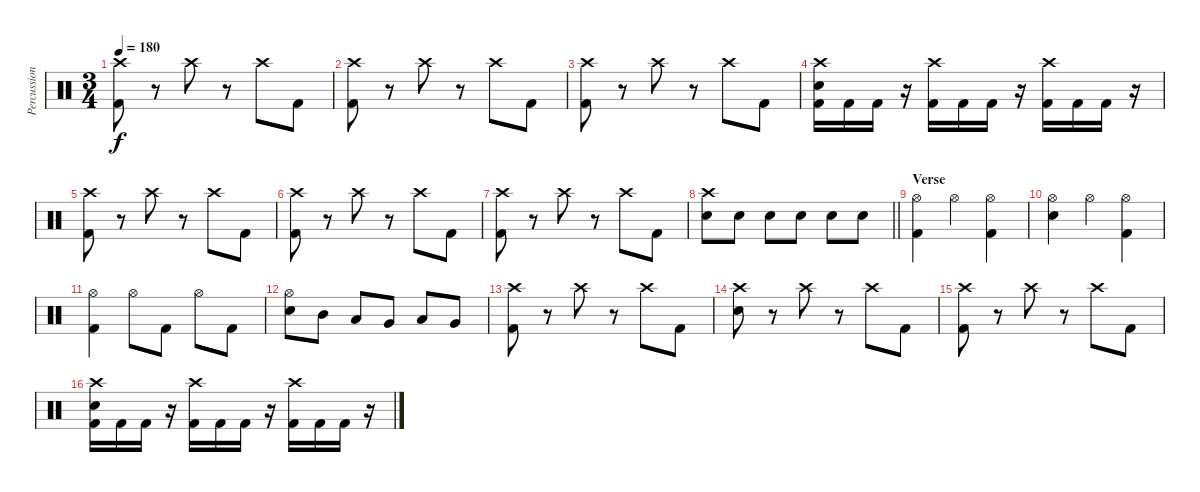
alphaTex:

\track ("Percussion" "Percussion") {instrument percussion}
\staff {score}
\articulation defaults
\ts (3 4)
\tempo 180
\clef neutral
\ks c
("Crash high (hit)" "Kick (hit) 2").8{dy f} r.8 "Crash high (hit)".8 r.8 "Crash high (hit)".8 "Kick (hit) 2".8 |
("Crash high (hit)" "Kick (hit) 2").8 r.8 "Crash high (hit)".8 r.8 "Crash high (hit)".8 "Kick (hit) 2".8 |
("Crash high (hit)" "Kick (hit) 2").8 r.8 "Crash high (hit)".8 r.8 "Crash high (hit)".8 "Kick (hit) 2".8 |
("Crash high (hit)" "Snare (hit) 2" "Kick (hit) 2").16 "Kick (hit) 2".16 "Kick (hit) 2".16 r.16 ("Crash high (hit)" "Kick (hit) 2").16 "Kick (hit) 2".16 "Kick (hit) 2".16 r.16 ("Crash high (hit)" "Kick (hit) 2").16 "Kick (hit) 2".16 "Kick (hit) 2".16 r.16 |
("Crash high (hit)" "Kick (hit) 2").8 r.8 "Crash high (hit)".8 r.8 "Crash high (hit)".8 "Kick (hit) 2".8 |
("Crash high (hit)" "Kick (hit) 2").8 r.8 "Crash high (hit)".8 r.8 "Crash high (hit)".8 "Kick (hit) 2".8 |
("Crash high (hit)" "Kick (hit) 2").8 r.8 "Crash high (hit)".8 r.8 "Crash high (hit)".8 "Kick (hit) 2".8 |
\barLineRight lightlight
("Crash high (hit)" "Snare (hit) 2").8 "Snare (hit) 2".8 "Snare (hit) 2".8 "Snare (hit) 2".8 "Snare (hit) 2".8 "Snare (hit) 2".8 |
\section ("" "Verse")
("Hi-Hat (open)" "Kick (hit) 2").4 "Hi-Hat (open)".4 ("Hi-Hat (open)" "Kick (hit) 2").4 |
("Hi-Hat (open)" "Electric Snare (hit)").4 "Hi-Hat (open)".4 ("Hi-Hat (open)" "Kick (hit) 2").4 |
("Hi-Hat (open)" "Kick (hit) 2").4 "Hi-Hat (open)".8 "Kick (hit) 2".8 "Hi-Hat (open)".8 "Kick (hit) 2".8 |
("Hi-Hat (open)" "Electric Snare (hit)").8 "Mid Tom (hit)".8 "Low Tom (hit)".8 "Very Low Tom (hit)".8 "Low Tom (hit)".8 "Very Low Tom (hit)".8 |
("Crash high (hit)" "Kick (hit) 2").8 r.8 "Crash high (hit)".8 r.8 "Crash high (hit)".8 "Kick (hit) 2".8 |
("Crash high (hit)" "Snare (hit) 2").8 r.8 "Crash high (hit)".8 r.8 "Crash high (hit)".8 "Kick (hit) 2".8 |
("Crash high (hit)" "Kick (hit) 2").8 r.8 "Crash high (hit)".8 r.8 "Crash high (hit)".8 "Kick (hit) 2".8 |
("Crash high (hit)" "Snare (hit) 2" "Kick (hit) 2").16 "Kick (hit) 2".16 "Kick (hit) 2".16 r.16 ("Crash high (hit)" "Kick (hit) 2").16 "Kick (hit) 2".16 "Kick (hit) 2".16 r.16 ("Crash high (hit)" "Kick (hit) 2").16 "Kick (hit) 2".16 "Kick (hit) 2".16 r.16
